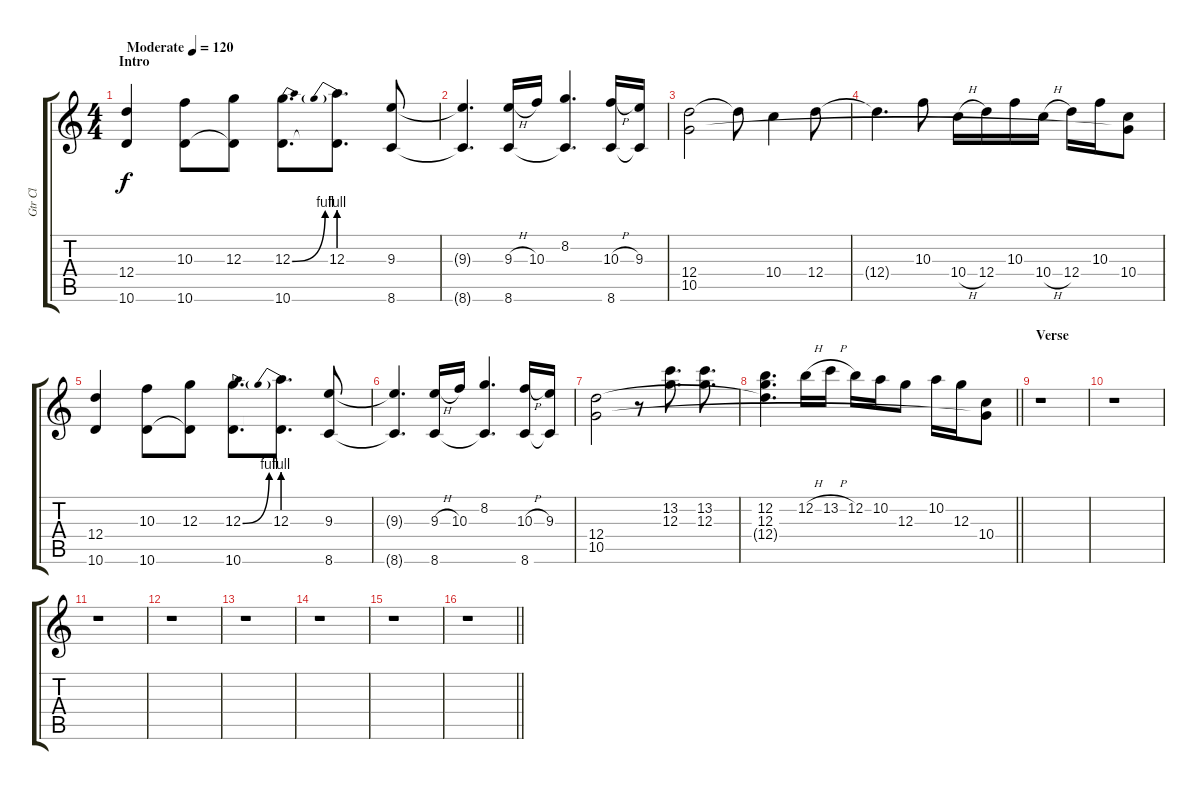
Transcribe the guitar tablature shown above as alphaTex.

\track ("Gtr Cl" "Gtr Cl") {instrument electricguitarclean}
\staff {score tabs}
\tuning (E4 B3 G3 D3 A2 E2) {hide}
\ts (4 4)
\section ("" "Intro")
\tempo (120 "Moderate")
\clef g2
\ks c
(12.4 10.6).4{dy f instrument electricguitarclean} (10.3 10.6).8 (12.3 10.6{t}).8 (12.3{be (bend 0 0 60 4)} 10.6).8{d} (12.3{be (prebend 0 4 60 4)} 10.6{t}).8{d} (9.3 8.6).8 |
(9.3{t} 8.6{t}).4{d} (9.3{h} 8.6).16 10.3.16 (8.2 8.6{t}).4{d} (10.3{h} 8.6).16 (9.3 8.6{t}).16 |
(12.4 10.5).2 12.4{t}.8 10.4.4 12.4.8 |
12.4{t}.4{d} 10.3.8 10.4{h}.16 12.4.16 10.3.16 10.4{h}.16 12.4.16 10.3.16 (10.4 10.5{t}).8 |
(12.4 10.6).4 (10.3 10.6).8 (12.3 10.6{t}).8 (12.3{be (bend 0 0 60 4)} 10.6).8{d} (12.3{be (prebend 0 4 60 4)} 10.6{t}).8{d} (9.3 8.6).8 |
(9.3{t} 8.6{t}).4{d} (9.3{h} 8.6).16 10.3.16 (8.2 8.6{t}).4{d} (10.3{h} 8.6).16 (9.3 8.6{t}).16 |
(12.4 10.5).2 r.8 (13.2 12.3).8{d} (13.2 12.3).8{d} |
\barLineRight lightlight
(12.2 12.3 12.4{t}).4{d} 12.2{h}.16 13.2{h}.16 12.2.16 10.2.16 12.3.8 10.2.16 12.3.16 (10.4 10.5{t}).8 |
\section ("" "Verse")
r.1 |
r.1 |
r.1 |
r.1 |
r.1 |
r.1 |
r.1 |
\barLineRight lightlight
r.1
